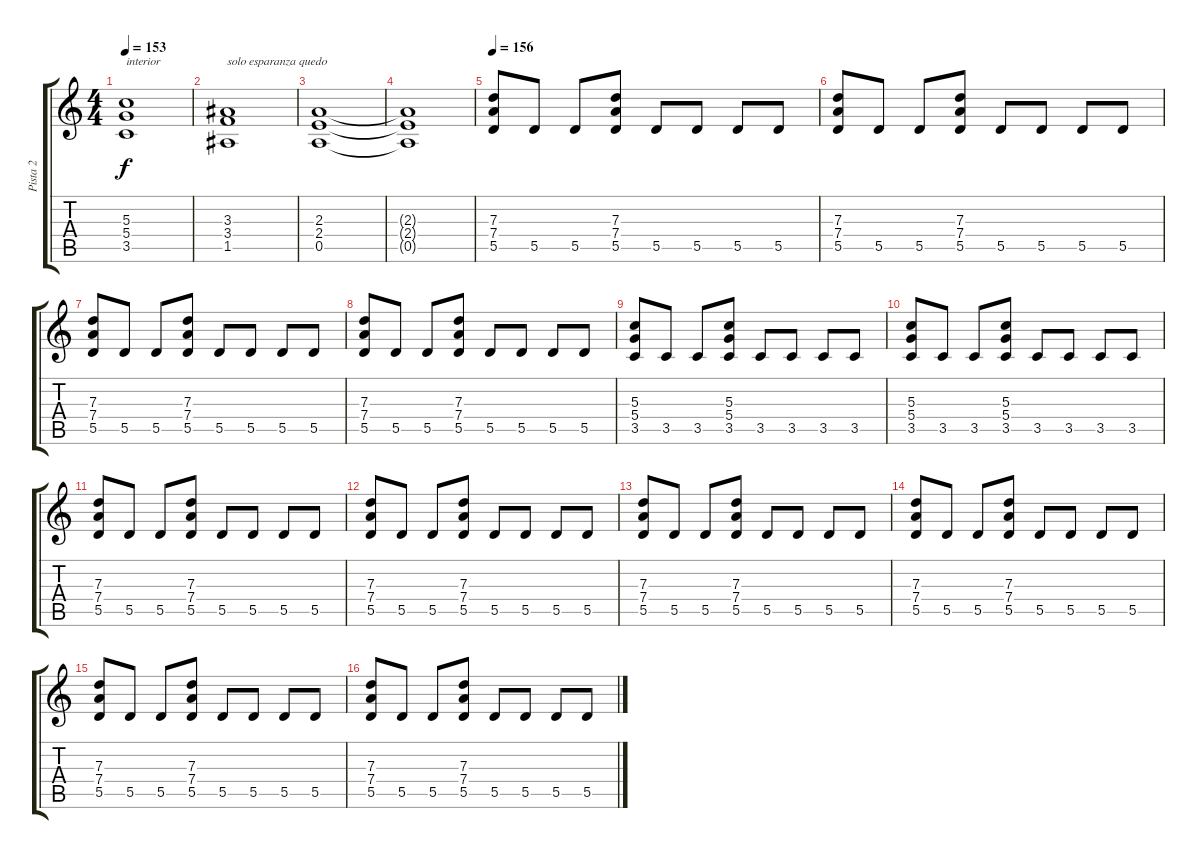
\track ("Pista 2" "Pista 2") {instrument overdrivenguitar}
\staff {score tabs}
\tuning (E4 B3 G3 D3 A2 E2) {hide}
\ts (4 4)
\tempo 153
\clef g2
\ks c
(5.3 5.4 3.5).1{txt "interior" dy f} |
(3.3 3.4 1.5).1{txt "solo esparanza quedo"} |
(2.3 2.4 0.5).1 |
(2.3{t} 2.4{t} 0.5{t}).1 |
\tempo 156
(7.3 7.4 5.5).8 5.5.8 5.5.8 (7.3 7.4 5.5).8 5.5.8 5.5.8 5.5.8 5.5.8 |
(7.3 7.4 5.5).8 5.5.8 5.5.8 (7.3 7.4 5.5).8 5.5.8 5.5.8 5.5.8 5.5.8 |
(7.3 7.4 5.5).8 5.5.8 5.5.8 (7.3 7.4 5.5).8 5.5.8 5.5.8 5.5.8 5.5.8 |
(7.3 7.4 5.5).8 5.5.8 5.5.8 (7.3 7.4 5.5).8 5.5.8 5.5.8 5.5.8 5.5.8 |
(5.3 5.4 3.5).8 3.5.8 3.5.8 (5.3 5.4 3.5).8 3.5.8 3.5.8 3.5.8 3.5.8 |
(5.3 5.4 3.5).8 3.5.8 3.5.8 (5.3 5.4 3.5).8 3.5.8 3.5.8 3.5.8 3.5.8 |
(7.3 7.4 5.5).8 5.5.8 5.5.8 (7.3 7.4 5.5).8 5.5.8 5.5.8 5.5.8 5.5.8 |
(7.3 7.4 5.5).8 5.5.8 5.5.8 (7.3 7.4 5.5).8 5.5.8 5.5.8 5.5.8 5.5.8 |
(7.3 7.4 5.5).8 5.5.8 5.5.8 (7.3 7.4 5.5).8 5.5.8 5.5.8 5.5.8 5.5.8 |
(7.3 7.4 5.5).8 5.5.8 5.5.8 (7.3 7.4 5.5).8 5.5.8 5.5.8 5.5.8 5.5.8 |
(7.3 7.4 5.5).8 5.5.8 5.5.8 (7.3 7.4 5.5).8 5.5.8 5.5.8 5.5.8 5.5.8 |
(7.3 7.4 5.5).8 5.5.8 5.5.8 (7.3 7.4 5.5).8 5.5.8 5.5.8 5.5.8 5.5.8
